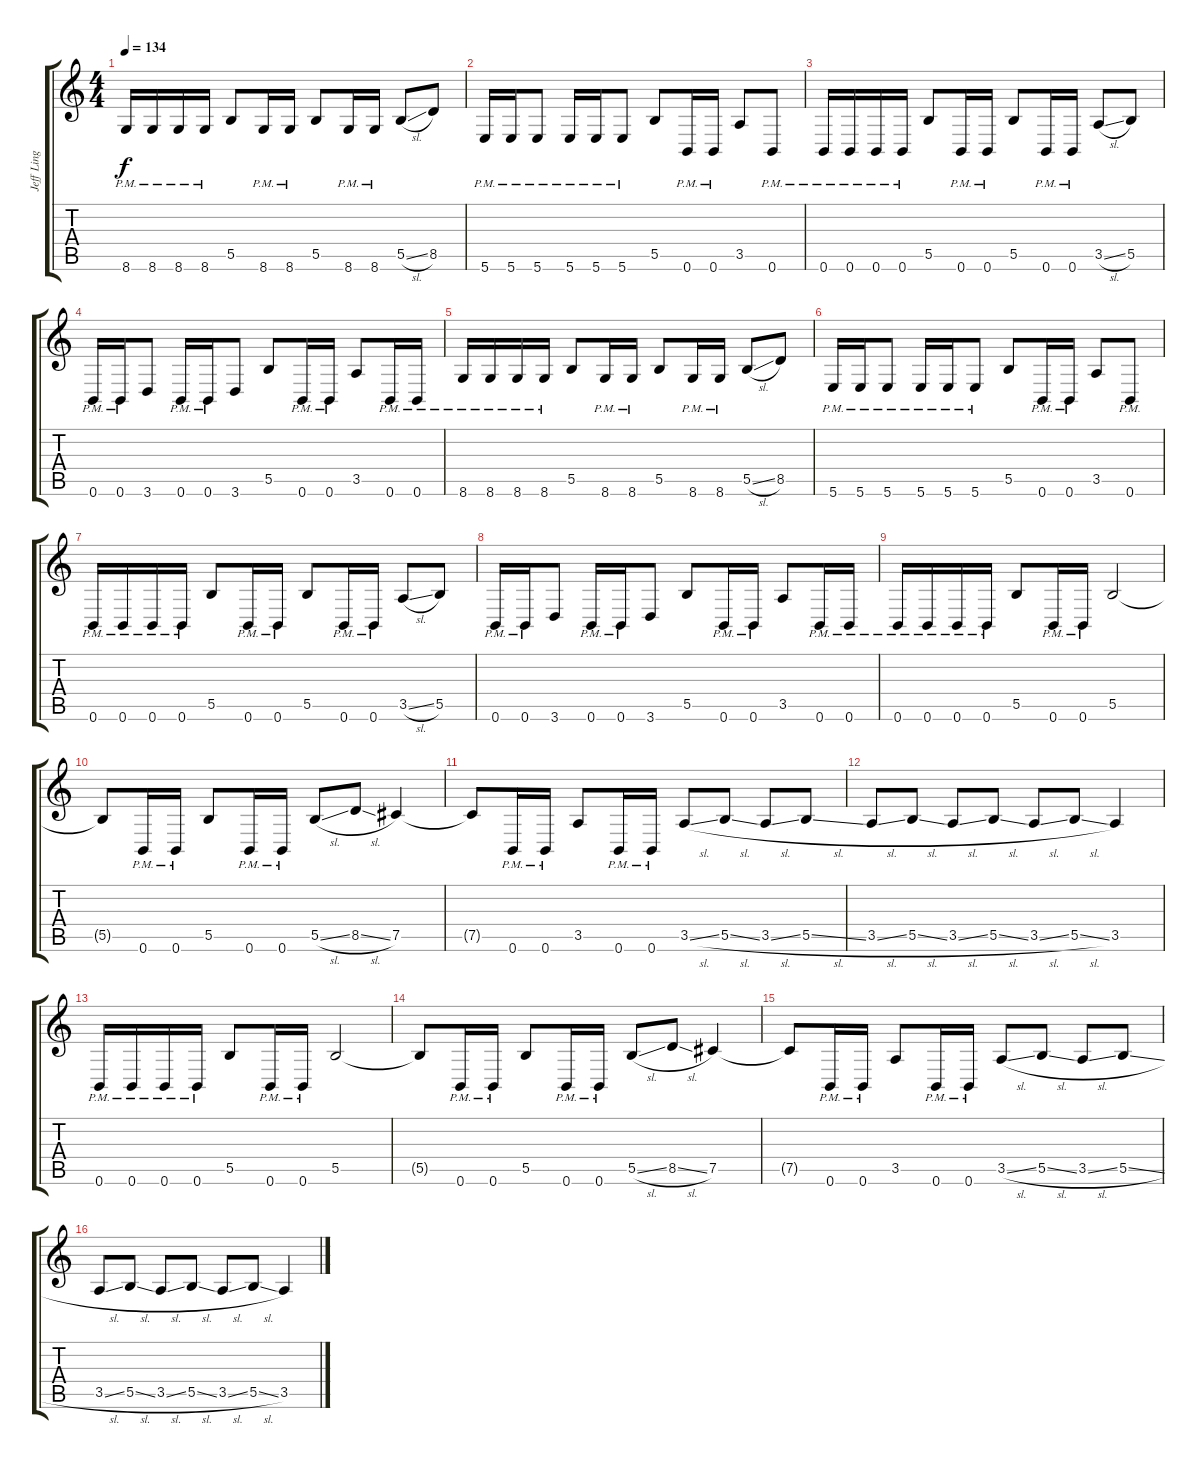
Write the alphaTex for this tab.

\track ("Jeff Ling" "Jeff Ling") {instrument distortionguitar}
\staff {score tabs}
\tuning (Db4 Ab3 E3 B2 Gb2 B1) {hide}
\ts (4 4)
\tempo 134
\clef g2
\ks c
8.6{pm}.16{dy f} 8.6{pm}.16 8.6{pm}.16 8.6{pm}.16 5.5.8 8.6{pm}.16 8.6{pm}.16 5.5.8 8.6{pm}.16 8.6{pm}.16 5.5{sl}.8 8.5.8 |
5.6{pm}.16 5.6{pm}.16 5.6{pm}.8 5.6{pm}.16 5.6{pm}.16 5.6{pm}.8 5.5.8 0.6{pm}.16 0.6{pm}.16 3.5.8 0.6{pm}.8 |
0.6{pm}.16 0.6{pm}.16 0.6{pm}.16 0.6{pm}.16 5.5.8 0.6{pm}.16 0.6{pm}.16 5.5.8 0.6{pm}.16 0.6{pm}.16 3.5{sl}.8 5.5.8 |
0.6{pm}.16 0.6{pm}.16 3.6.8 0.6{pm}.16 0.6{pm}.16 3.6.8 5.5.8 0.6{pm}.16 0.6{pm}.16 3.5.8 0.6{pm}.16 0.6{pm}.16 |
8.6{pm}.16 8.6{pm}.16 8.6{pm}.16 8.6{pm}.16 5.5.8 8.6{pm}.16 8.6{pm}.16 5.5.8 8.6{pm}.16 8.6{pm}.16 5.5{sl}.8 8.5.8 |
5.6{pm}.16 5.6{pm}.16 5.6{pm}.8 5.6{pm}.16 5.6{pm}.16 5.6{pm}.8 5.5.8 0.6{pm}.16 0.6{pm}.16 3.5.8 0.6{pm}.8 |
0.6{pm}.16 0.6{pm}.16 0.6{pm}.16 0.6{pm}.16 5.5.8 0.6{pm}.16 0.6{pm}.16 5.5.8 0.6{pm}.16 0.6{pm}.16 3.5{sl}.8 5.5.8 |
0.6{pm}.16 0.6{pm}.16 3.6.8 0.6{pm}.16 0.6{pm}.16 3.6.8 5.5.8 0.6{pm}.16 0.6{pm}.16 3.5.8 0.6{pm}.16 0.6{pm}.16 |
0.6{pm}.16 0.6{pm}.16 0.6{pm}.16 0.6{pm}.16 5.5.8 0.6{pm}.16 0.6{pm}.16 5.5.2 |
5.5{t}.8 0.6{pm}.16 0.6{pm}.16 5.5.8 0.6{pm}.16 0.6{pm}.16 5.5{sl}.8 8.5{sl}.8 7.5.4 |
7.5{t}.8 0.6{pm}.16 0.6{pm}.16 3.5.8 0.6{pm}.16 0.6{pm}.16 3.5{sl}.8 5.5{sl}.8 3.5{sl}.8 5.5{sl}.8 |
3.5{sl}.8 5.5{sl}.8 3.5{sl}.8 5.5{sl}.8 3.5{sl}.8 5.5{sl}.8 3.5.4 |
0.6{pm}.16 0.6{pm}.16 0.6{pm}.16 0.6{pm}.16 5.5.8 0.6{pm}.16 0.6{pm}.16 5.5.2 |
5.5{t}.8 0.6{pm}.16 0.6{pm}.16 5.5.8 0.6{pm}.16 0.6{pm}.16 5.5{sl}.8 8.5{sl}.8 7.5.4 |
7.5{t}.8 0.6{pm}.16 0.6{pm}.16 3.5.8 0.6{pm}.16 0.6{pm}.16 3.5{sl}.8 5.5{sl}.8 3.5{sl}.8 5.5{sl}.8 |
3.5{sl}.8 5.5{sl}.8 3.5{sl}.8 5.5{sl}.8 3.5{sl}.8 5.5{sl}.8 3.5.4
